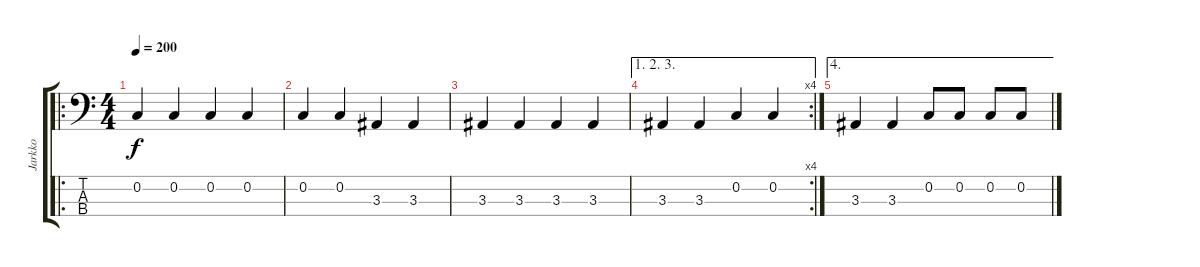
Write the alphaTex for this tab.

\track ("Jarkko" "Jarkko") {instrument electricbassfinger}
\staff {score tabs}
\tuning (F2 C2 G1 D1) {hide}
\ro
\ts (4 4)
\tempo 200
\clef f4
\ks c
0.2.4{dy f} 0.2.4 0.2.4 0.2.4 |
0.2.4 0.2.4 3.3.4 3.3.4 |
3.3.4 3.3.4 3.3.4 3.3.4 |
\ae (1 2 3)
\rc 4
3.3.4 3.3.4 0.2.4 0.2.4 |
\ae 4
3.3.4 3.3.4 0.2.8 0.2.8 0.2.8 0.2.8
